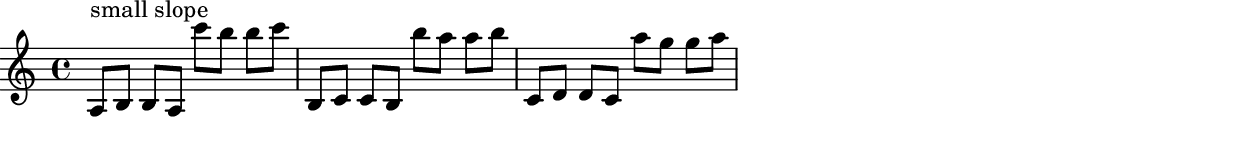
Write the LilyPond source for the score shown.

%% Generated by lilypond-book
%% Options: [exampleindent=10.16\mm,indent=0\mm,line-width=160\mm,paper-height=845.047\pt,paper-width=597.508\pt,papersize='(cons (* 597.508 pt) (* 845.047 pt))]
\include "lilypond-book-preamble.ly"


% ****************************************************************
% Start cut-&-pastable-section
% ****************************************************************

#(ly:set-option 'eps-box-padding 3.000000)



\paper {
  #(set-paper-size '(cons (* 597.508 pt) (* 845.047 pt)))
  indent = 0\mm
  line-width = 160\mm
  % offset the left padding, also add 1mm as lilypond creates cropped
  % images with a little space on the right
  line-width = #(- line-width (* mm  3.000000) (* mm 1))
}

\layout {
  
}




% ****************************************************************
% ly snippet:
% ****************************************************************
\sourcefilename "/lilypond-2.26.0/input/regression/beam-center-slope.ly"
\sourcefileline 0

\version "2.17.6"
\header{

  texidoc="Simple beams on middle staffline are allowed to be
    slightly sloped, even if the notes have ledgers.  Beams reaching
    beyond middle line can have bigger slope."

}

\layout{
  ragged-right = ##t
  indent = 0
}

\relative c'{
  %%\override Staff.Stem.beamed-lengths = #'(3.50)
  %%  c8[ d]
  %%  d[ c]
  %% r2
  %% \override Staff.Stem.beamed-lengths = #'(3.26)

  a8[^"small slope" b]
  b[ a]

  c''[ b]
  b[ c]

				% baerenreiter test
  b,,[ c]
  c[ b]

  b''[ a]
  a[ b]

  c,,[ d]
  d[ c]
  
  a''[ g]
  g[ a]

  c,,[^"bigger slope" e]
  e[ c]
  
  a''[ f]
  f[ a]
}




% ****************************************************************
% end ly snippet
% ****************************************************************
